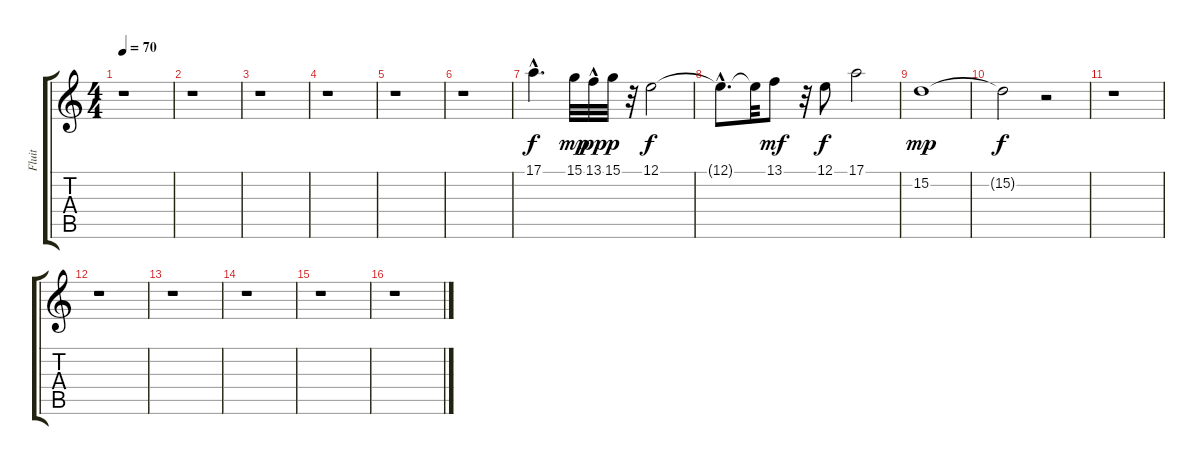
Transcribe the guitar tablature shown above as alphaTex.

\track ("Fluit" "Fluit") {instrument flute}
\staff {score tabs}
\tuning (E4 B3 G3 D3 A2 E2) {hide}
\ts (4 4)
\tempo 70
\clef g2
\ks c
r.1{dy f} |
r.1 |
r.1 |
r.1 |
r.1 |
r.1 |
17.1{hac}.4{d} 15.1.32{dy mp} 13.1{hac}.32{dy pp} 15.1.32{dy p} r.32 12.1.2{dy f} |
12.1{hac t}.8{d} 12.1{t}.32 13.1.8{dy mf} r.32 12.1.8{dy f} 17.1.2 |
15.2.1{dy mp} |
15.2{t}.2{dy f} r.2 |
r.1 |
r.1 |
r.1 |
r.1 |
r.1 |
r.1
